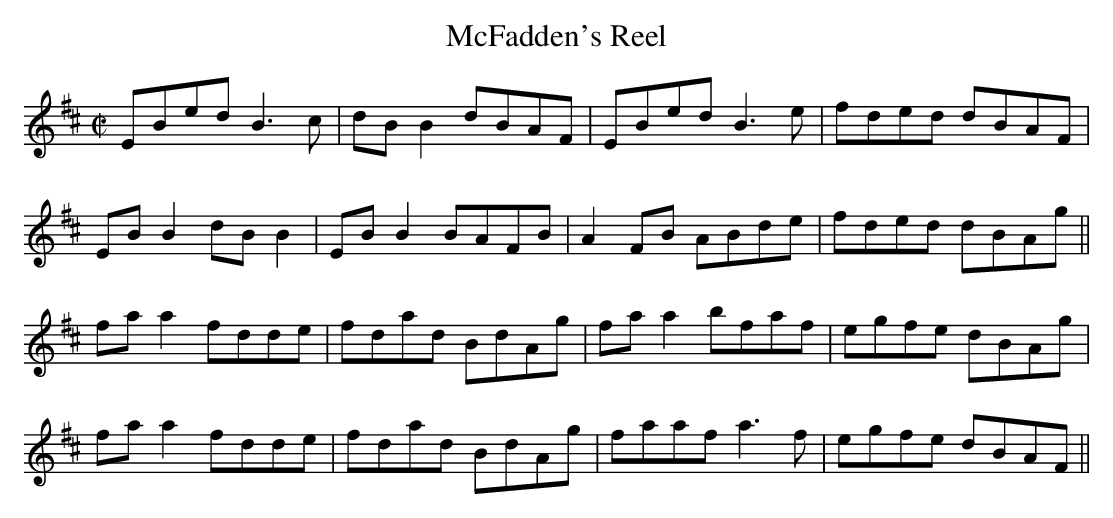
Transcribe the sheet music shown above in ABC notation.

X:1
T:McFadden's Reel
M:C|
K:Edor
EBed B3c|dBB2 dBAF|EBed B3e|fded dBAF|
EBB2 dBB2|EBB2 BAFB|A2FB ABde|fded dBAg||
faa2 fdde|fdad BdAg|faa2 bfaf|egfe dBAg|
faa2 fdde|fdad BdAg|faaf a3f|egfe dBAF||
